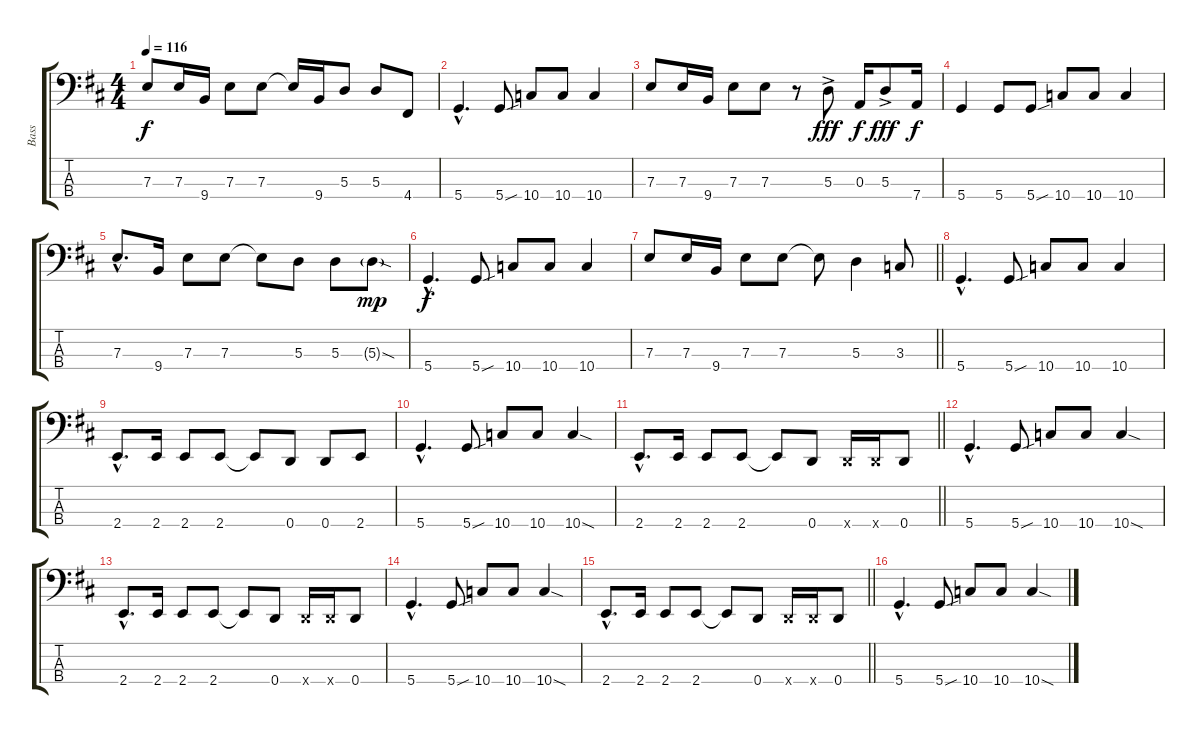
\track ("Bass" "Bass") {instrument electricbassfinger}
\staff {score tabs}
\tuning (G2 D2 A1 D1) {hide}
\ts (4 4)
\tempo 116
\clef f4
\ks d
7.3.8{dy f} 7.3.16 9.4.16 7.3.8 7.3.8 7.3{t}.16 9.4.16 5.3.8 5.3.8 4.4.8 |
5.4{hac}.4{d} 5.4{sou}.8 10.4.8 10.4.8 10.4.4 |
7.3.8 7.3.16 9.4.16 7.3.8 7.3.8 r.8 5.3{ac}.8{dy fff} 0.3.16{dy f} 5.3{ac}.8{dy fff} 7.4.16{dy f} |
5.4.4 5.4.8 5.4{sou}.8 10.4.8 10.4.8 10.4.4 |
7.3{hac}.8{d} 9.4.16 7.3.8 7.3.8 7.3{t}.8 5.3.8 5.3.8 5.3{sod g}.8{dy mp} |
5.4{hac}.4{d dy f} 5.4{sou}.8 10.4.8 10.4.8 10.4.4 |
\barLineRight lightlight
7.3.8 7.3.16 9.4.16 7.3.8 7.3.8 7.3{t}.8 5.3.4 3.3.8 |
5.4{hac}.4{d} 5.4{sou}.8 10.4.8 10.4.8 10.4.4 |
2.4{hac}.8{d} 2.4.16 2.4.8 2.4.8 2.4{t}.8 0.4.8 0.4.8 2.4.8 |
5.4{hac}.4{d} 5.4{sou}.8 10.4.8 10.4.8 10.4{sod}.4 |
\barLineRight lightlight
2.4{hac}.8{d} 2.4.16 2.4.8 2.4.8 2.4{t}.8 0.4.8 0.4{x}.16 0.4{x}.16 0.4.8 |
5.4{hac}.4{d} 5.4{sou}.8 10.4.8 10.4.8 10.4{sod}.4 |
2.4{hac}.8{d} 2.4.16 2.4.8 2.4.8 2.4{t}.8 0.4.8 0.4{x}.16 0.4{x}.16 0.4.8 |
5.4{hac}.4{d} 5.4{sou}.8 10.4.8 10.4.8 10.4{sod}.4 |
\barLineRight lightlight
2.4{hac}.8{d} 2.4.16 2.4.8 2.4.8 2.4{t}.8 0.4.8 0.4{x}.16 0.4{x}.16 0.4.8 |
5.4{hac}.4{d} 5.4{sou}.8 10.4.8 10.4.8 10.4{sod}.4
